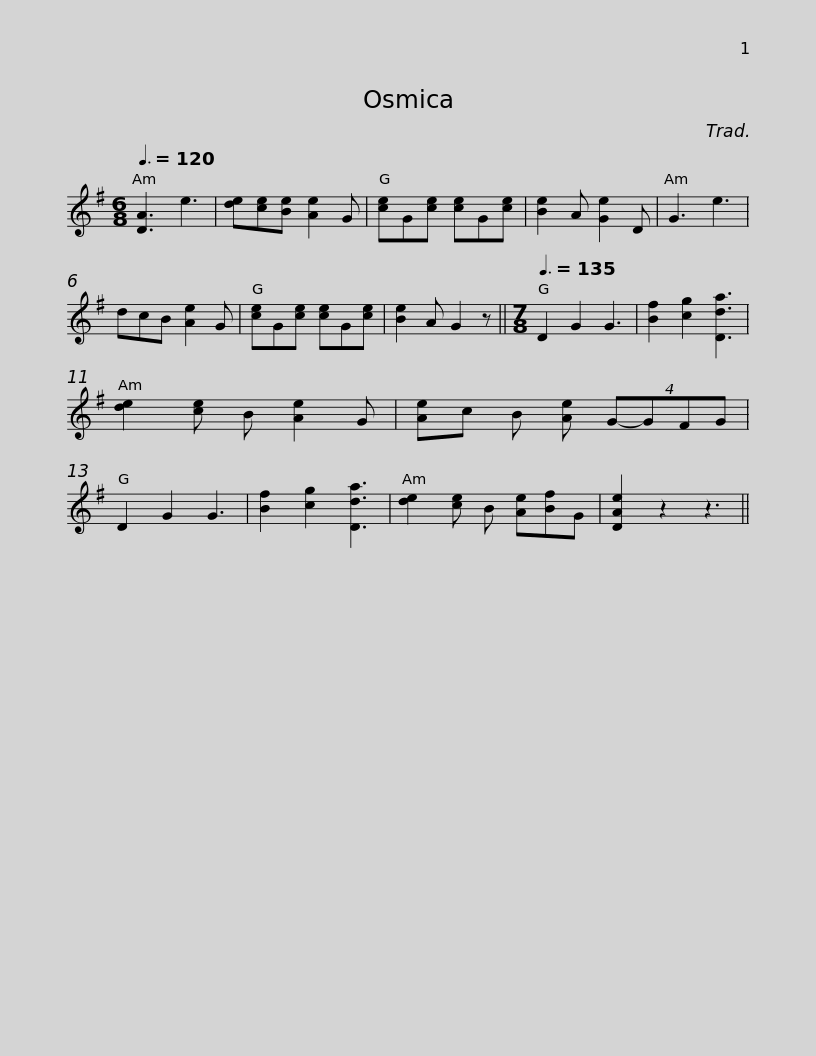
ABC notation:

X:1
L:1/8
Q:3/8=120
M:6/8
I:linebreak $
K:G
V:1 treble
V:1
 [DA]3 e3 | [de][ce][Be] [Ae]2 G | [ce]G[ce] [ce]G[ce] | [Be]2 A [Ge]2 D | G3 e3 | %5
 dcB [Ae]2 G | [ce]G[ce] [ce]G[ce] | [Be]2 A G2 z ||$[M:7/8][Q:3/8=135] D2 G2 G3 | [Bf]2 [cg]2 [Dda]3 | %10
 [de]2 [ce] B [Ae]2 G | [Ae]c B [Ae] (4:3:4G-GFG | D2 G2 G3 | [Bf]2 [cg]2 [Dda]3 | [de]2 [ce] B [Ae][Bf]G | %15
 [DAe]2 z2 z3 || %16
